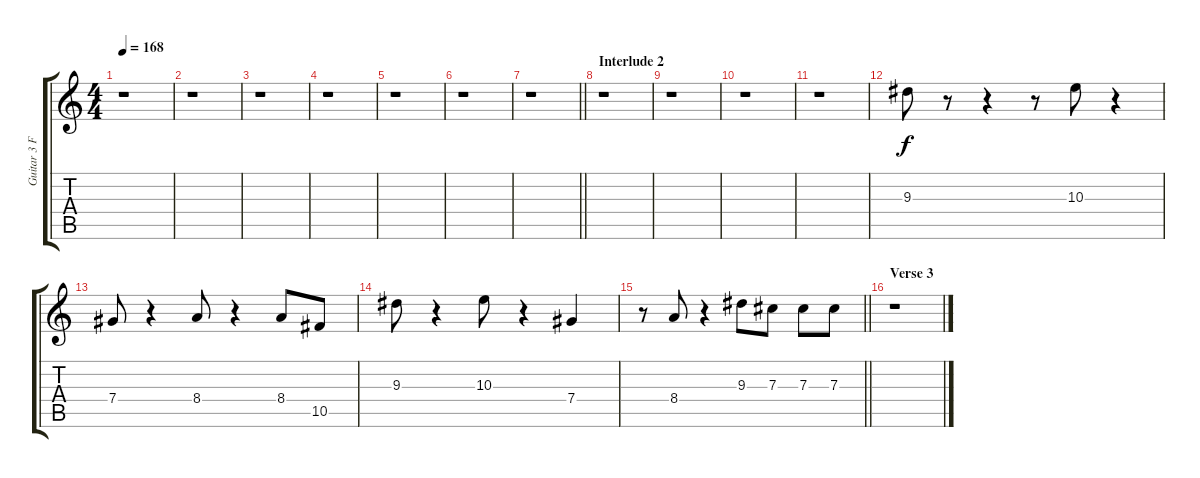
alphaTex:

\track ("Guitar 3 Fill In" "Guitar 3 F") {instrument distortionguitar}
\staff {score tabs}
\tuning (Eb4 Bb3 Gb3 Db3 Ab2 Eb2) {hide}
\ts (4 4)
\tempo 168
\clef g2
\ks c
r.1{dy f} |
r.1 |
r.1 |
r.1 |
r.1 |
r.1 |
\barLineRight lightlight
r.1 |
\section ("" "Interlude 2")
r.1 |
r.1 |
r.1 |
r.1 |
9.3.8 r.8 r.4 r.8 10.3.8 r.4 |
7.4.8 r.4 8.4.8 r.4 8.4.8 10.5.8 |
9.3.8 r.4 10.3.8 r.4 7.4.4 |
\barLineRight lightlight
r.8 8.4.8 r.4 9.3.8 7.3.8 7.3.8 7.3.8 |
\section ("" "Verse 3")
r.1
